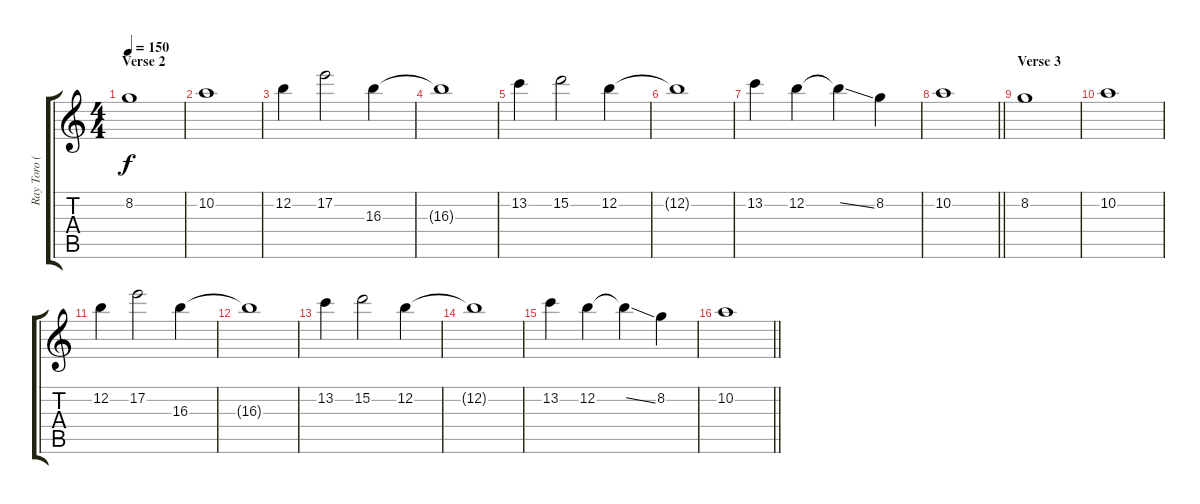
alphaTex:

\track ("Ray Toro (lead guitar)" "Ray Toro (") {instrument electricguitarmuted}
\staff {score tabs}
\tuning (E4 B3 G3 D3 A2 E2) {hide}
\ts (4 4)
\section ("" "Verse 2")
\tempo 150
\clef g2
\ks c
8.2.1{dy f} |
10.2.1 |
12.2.4 17.2.2 16.3.4 |
16.3{t}.1 |
13.2.4 15.2.2 12.2.4 |
12.2{t}.1 |
13.2.4 12.2.4 12.2{ss t}.4 8.2.4 |
\barLineRight lightlight
10.2.1 |
\section ("" "Verse 3")
8.2.1 |
10.2.1 |
12.2.4 17.2.2 16.3.4 |
16.3{t}.1 |
13.2.4 15.2.2 12.2.4 |
12.2{t}.1 |
13.2.4 12.2.4 12.2{ss t}.4 8.2.4 |
\barLineRight lightlight
10.2.1{volume 10}
